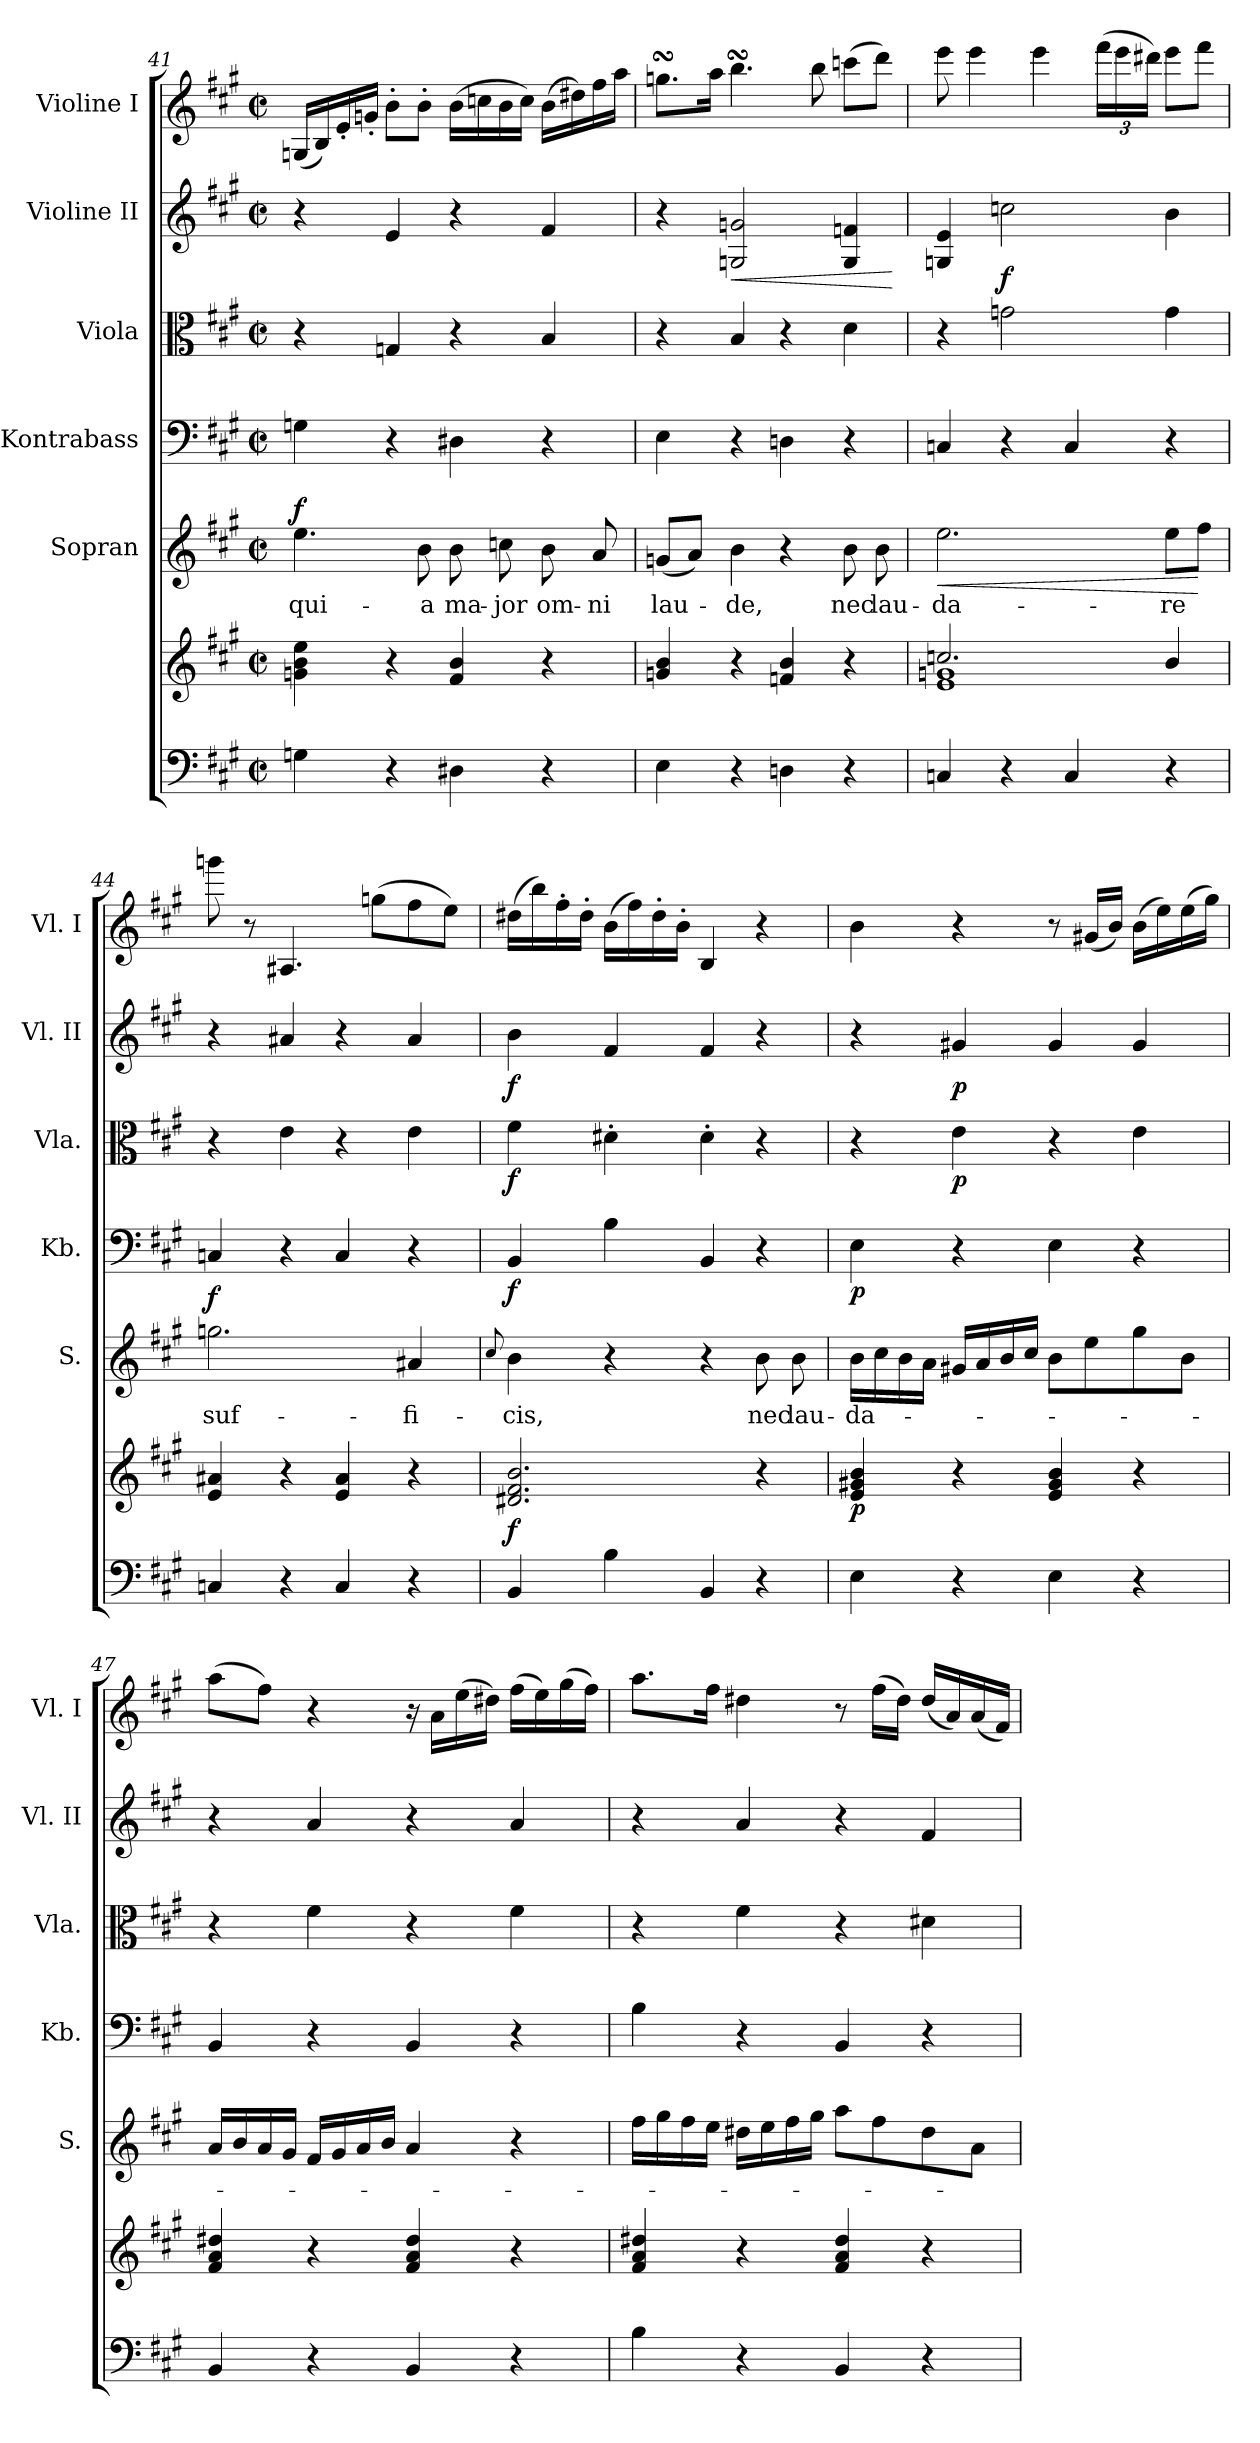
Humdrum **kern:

**kern	**kern	**dynam	**kern	**text	**dynam	**kern	**dynam	**kern	**dynam	**kern	**dynam	**kern
*part6	*part6	*part6	*part5	*part5	*part5	*part4	*part4	*part3	*part3	*part2	*part2	*part1
*staff7	*staff6	*staff6/7	*staff5	*staff5	*staff5	*staff4	*staff4	*staff3	*staff3	*staff2	*staff2	*staff1
*	*	*	*I"Sopran	*	*	*I"Kontrabass	*	*I"Viola	*	*I"Violine II	*	*I"Violine I
*	*	*	*I'S.	*	*	*I'Kb.	*	*I'Vla.	*	*I'Vl. II	*	*I'Vl. I
!!LO:LB:g=z
*clefF4	*clefG2	*	*clefG2	*	*	*clefF4	*	*clefC3	*	*clefG2	*	*clefG2
*	*	*	*	*	*	*ITrd7c12	*	*	*	*	*	*
*k[f#c#g#]	*k[f#c#g#]	*	*k[f#c#g#]	*	*	*k[f#c#g#]	*	*k[f#c#g#]	*	*k[f#c#g#]	*	*k[f#c#g#]
*A:	*A:	*	*A:	*	*	*A:	*	*A:	*	*A:	*	*A:
*M2/2	*M2/2	*	*M2/2	*	*	*M2/2	*	*M2/2	*	*M2/2	*	*M2/2
*met(c|)	*met(c|)	*	*met(c|)	*	*	*met(c|)	*	*met(c|)	*	*met(c|)	*	*met(c|)
=41	=41	=41	=41	=41	=41	=41	=41	=41	=41	=41	=41	=41
!	!	!	!	!LO:LY:b	!LO:DY:a	!	!	!	!	!	!	!
4Gn\	4gn\ 4b\ 4ee\	.	4.ee\	qui-	f	4GGn\	.	4r	.	4r	.	(<16Gn/LL
.	.	.	.	.	.	.	.	.	.	.	.	16B/)
.	.	.	.	.	.	.	.	.	.	.	.	16e'</
.	.	.	.	.	.	.	.	.	.	.	.	16gn'</JJ
4r	4r	.	.	.	.	4r	.	4Gn/	.	4e/	.	8b'>\L
!	!	!	!	!LO:LY:b	!	!	!	!	!	!	!	!
.	.	.	8b\	-a	.	.	.	.	.	.	.	8b'>\J
!	!	!	!	!LO:LY:b	!	!	!	!	!	!	!	!
4D#X\	4f#/ 4b/	.	8b\	ma-	.	4DD#X\	.	4r	.	4r	.	(>16b\LL
.	.	.	.	.	.	.	.	.	.	.	.	16ccn\
!	!	!	!	!LO:LY:b	!	!	!	!	!	!	!	!
.	.	.	8ccn\	-jor	.	.	.	.	.	.	.	16b\
.	.	.	.	.	.	.	.	.	.	.	.	16cc\JJ)
!	!	!	!	!LO:LY:b	!	!	!	!	!	!	!	!
4r	4r	.	8b\	om-	.	4r	.	4B/	.	4f#/	.	(>16b\LL
.	.	.	.	.	.	.	.	.	.	.	.	16dd#X\)
!	!	!	!	!LO:LY:b	!	!	!	!	!	!	!	!
.	.	.	8a/	-ni	.	.	.	.	.	.	.	16ff#\
.	.	.	.	.	.	.	.	.	.	.	.	16aa\JJ
=42	=42	=42	=42	=42	=42	=42	=42	=42	=42	=42	=42	=42
!	!	!	!	!LO:LY:b	!	!	!	!	!	!	!	!
4E\	4gn/ 4b/	.	(<8gn/L	lau-	.	4EE\	.	4r	.	4r	.	8.ggnsSSs\L
.	.	.	8a/J)	.	.	.	.	.	.	.	.	.
.	.	.	.	.	.	.	.	.	.	.	.	16aa\Jk
!	!	!	!	!LO:LY:b	!	!	!	!	!	!	!LO:HP:b	!
4r	4r	.	4b\	-de,	.	4r	.	4B/	.	2Gn/ 2gn/	<	4.bbsSSS\
4Dn\	4fn/ 4b/	.	4r	.	.	4DDn\	.	4r	.	.	.	.
.	.	.	.	.	.	.	.	.	.	.	.	8bb\
!	!	!	!	!LO:LY:b	!	!	!	!	!	!	!	!
4r	4r	.	8b\	nec	.	4r	.	4d\	.	4G/ 4fn/	.	(>8cccn\L
!	!	!	!	!LO:LY:b	!	!	!	!	!	!	!	!
.	.	.	8b\	lau-	.	.	.	.	.	.	.	8ddd\J)
.	.	.	.	.	.	.	.	.	.	.	[	.
=43	=43	=43	=43	=43	=43	=43	=43	=43	=43	=43	=43	=43
*	*^	*	*	*	*	*	*	*	*	*	*	*
!	!	!	!	!	!LO:LY:b	!LO:HP:b	!	!	!	!	!	!	!
4Cn/	2.ccn/	1e 1gn	.	2.ee\	-da-	<	4CCn/	.	4r	.	4Gn/ 4e/	.	8eee\
.	.	.	.	.	.	.	.	.	.	.	.	.	4eee\
!	!	!	!	!	!	!	!	!	!	!	!	!LO:DY:b	!
4r	.	.	.	.	.	.	4r	.	2gn\	.	2ccn\	f	.
.	.	.	.	.	.	.	.	.	.	.	.	.	4eee\
4C/	.	.	.	.	.	.	4CC/	.	.	.	.	.	.
*	*	*	*	*	*	*	*	*	*	*	*	*	*Xbrackettup
.	.	.	.	.	.	.	.	.	.	.	.	.	(>24fff#\LL
.	.	.	.	.	.	.	.	.	.	.	.	.	24eee\
.	.	.	.	.	.	.	.	.	.	.	.	.	24ddd#X\JJ)
!	!	!	!	!	!LO:LY:b	!	!	!	!	!	!	!	!
4r	4b/	.	.	8ee\L	-re	.	4r	.	4g\	.	4b\	.	8eee\L
.	.	.	.	8ff#\J	.	[	.	.	.	.	.	.	8fff#\J
*	*v	*v	*	*	*	*	*	*	*	*	*	*	*
=44	=44	=44	=44	=44	=44	=44	=44	=44	=44	=44	=44	=44
!	!	!	!	!LO:LY:b	!LO:DY:a	!	!	!	!	!	!	!
4Cn/	4e/ 4a#X/	.	2.ggn\	suf-	f	4CCn/	.	4r	.	4r	.	8gggn\
.	.	.	.	.	.	.	.	.	.	.	.	8r
4r	4r	.	.	.	.	4r	.	4e\	.	4a#X/	.	4.A#X/
4C/	4e/ 4a#/	.	.	.	.	4CC/	.	4r	.	4r	.	.
.	.	.	.	.	.	.	.	.	.	.	.	(>8ggn\L
!	!	!	!	!LO:LY:b	!	!	!	!	!	!	!	!
4r	4r	.	4a#X/	-fi-	.	4r	.	4e\	.	4a#/	.	8ff#\
.	.	.	.	.	.	.	.	.	.	.	.	8ee\J)
!!LO:PB:g=z
=45	=45	=45	=45	=45	=45	=45	=45	=45	=45	=45	=45	=45
.	.	.	8qqcc#/	.	.	.	.	.	.	.	.	.
!	!	!LO:DY:b	!	!LO:LY:b	!	!	!LO:DY:b	!	!LO:DY:b	!	!LO:DY:b	!
4BB/	2.d#X/ 2.f#/ 2.b/	f	4b\	-cis,	.	4BBB/	f	4f#\	f	4b\	f	(>16dd#X\LL
.	.	.	.	.	.	.	.	.	.	.	.	16bb\)
.	.	.	.	.	.	.	.	.	.	.	.	16ff#'>\
.	.	.	.	.	.	.	.	.	.	.	.	16dd#'>\JJ
4B\	.	.	4r	.	.	4BB\	.	4d#X'>\	.	4f#/	.	(>16b\LL
.	.	.	.	.	.	.	.	.	.	.	.	16ff#\)
.	.	.	.	.	.	.	.	.	.	.	.	16dd#'>\
.	.	.	.	.	.	.	.	.	.	.	.	16b'>\JJ
4BB/	.	.	4r	.	.	4BBB/	.	4d#'>\	.	4f#/	.	4B/
!	!	!	!	!LO:LY:b	!	!	!	!	!	!	!	!
4r	4r	.	8b\	nec	.	4r	.	4r	.	4r	.	4r
!	!	!	!	!LO:LY:b	!	!	!	!	!	!	!	!
.	.	.	8b\	lau-	.	.	.	.	.	.	.	.
=46	=46	=46	=46	=46	=46	=46	=46	=46	=46	=46	=46	=46
!	!	!LO:DY:b	!	!LO:LY:b	!	!	!LO:DY:b	!	!	!	!	!
4E\	4e/ 4g#X/ 4b/	p	16b\LL	-da-	.	4EE\	p	4r	.	4r	.	4b\
.	.	.	16cc#\	.	.	.	.	.	.	.	.	.
.	.	.	16b\	.	.	.	.	.	.	.	.	.
.	.	.	16a\JJ	.	.	.	.	.	.	.	.	.
!	!	!	!	!	!	!	!	!	!LO:DY:b	!	!LO:DY:b	!
4r	4r	.	16g#X/LL	.	.	4r	.	4e\	p	4g#X/	p	4r
.	.	.	16a/	.	.	.	.	.	.	.	.	.
.	.	.	16b/	.	.	.	.	.	.	.	.	.
.	.	.	16cc#/JJ	.	.	.	.	.	.	.	.	.
4E\	4e/ 4g#/ 4b/	.	8b\L	.	.	4EE\	.	4r	.	4g#/	.	8r
.	.	.	8ee\	.	.	.	.	.	.	.	.	(<16g#X/LL
.	.	.	.	.	.	.	.	.	.	.	.	16b/JJ)
4r	4r	.	8gg#\	.	.	4r	.	4e\	.	4g#/	.	(>16b\LL
.	.	.	.	.	.	.	.	.	.	.	.	16ee\)
.	.	.	8b\J	.	.	.	.	.	.	.	.	(>16ee\
.	.	.	.	.	.	.	.	.	.	.	.	16gg#\JJ)
=47	=47	=47	=47	=47	=47	=47	=47	=47	=47	=47	=47	=47
4BB/	4f#/ 4a/ 4dd#X/	.	16a/LL	.	.	4BBB/	.	4r	.	4r	.	(>8aa\L
.	.	.	16b/	.	.	.	.	.	.	.	.	.
.	.	.	16a/	.	.	.	.	.	.	.	.	8ff#\J)
.	.	.	16g#/JJ	.	.	.	.	.	.	.	.	.
4r	4r	.	16f#/LL	.	.	4r	.	4f#\	.	4a/	.	4r
.	.	.	16g#/	.	.	.	.	.	.	.	.	.
.	.	.	16a/	.	.	.	.	.	.	.	.	.
.	.	.	16b/JJ	.	.	.	.	.	.	.	.	.
4BB/	4f#/ 4a/ 4dd#/	.	4a/	.	.	4BBB/	.	4r	.	4r	.	16r
.	.	.	.	.	.	.	.	.	.	.	.	16a\LL
.	.	.	.	.	.	.	.	.	.	.	.	(>16ee\
.	.	.	.	.	.	.	.	.	.	.	.	16dd#X\JJ)
4r	4r	.	4r	.	.	4r	.	4f#\	.	4a/	.	(>16ff#\LL
.	.	.	.	.	.	.	.	.	.	.	.	16ee\)
.	.	.	.	.	.	.	.	.	.	.	.	(>16gg#\
.	.	.	.	.	.	.	.	.	.	.	.	16ff#\JJ)
!!LO:LB:g=z
=48	=48	=48	=48	=48	=48	=48	=48	=48	=48	=48	=48	=48
4B\	4f#/ 4a/ 4dd#X/	.	16ff#\LL	.	.	4BB\	.	4r	.	4r	.	8.aa\L
.	.	.	16gg#\	.	.	.	.	.	.	.	.	.
.	.	.	16ff#\	.	.	.	.	.	.	.	.	.
.	.	.	16ee\JJ	.	.	.	.	.	.	.	.	16ff#\Jk
4r	4r	.	16dd#X\LL	.	.	4r	.	4f#\	.	4a/	.	4dd#X\
.	.	.	16ee\	.	.	.	.	.	.	.	.	.
.	.	.	16ff#\	.	.	.	.	.	.	.	.	.
.	.	.	16gg#\JJ	.	.	.	.	.	.	.	.	.
4BB/	4f#/ 4a/ 4dd#/	.	8aa\L	.	.	4BBB/	.	4r	.	4r	.	8r
.	.	.	8ff#\	.	.	.	.	.	.	.	.	(>16ff#\LL
.	.	.	.	.	.	.	.	.	.	.	.	16dd#\JJ)
4r	4r	.	8dd#\	.	.	4r	.	4d#X\	.	4f#/	.	(<16dd#/LL
.	.	.	.	.	.	.	.	.	.	.	.	16a/)
.	.	.	8a\J	.	.	.	.	.	.	.	.	(<16a/
.	.	.	.	.	.	.	.	.	.	.	.	16f#/JJ)
=	=	=	=	=	=	=	=	=	=	=	=	=
*-	*-	*-	*-	*-	*-	*-	*-	*-	*-	*-	*-	*-
